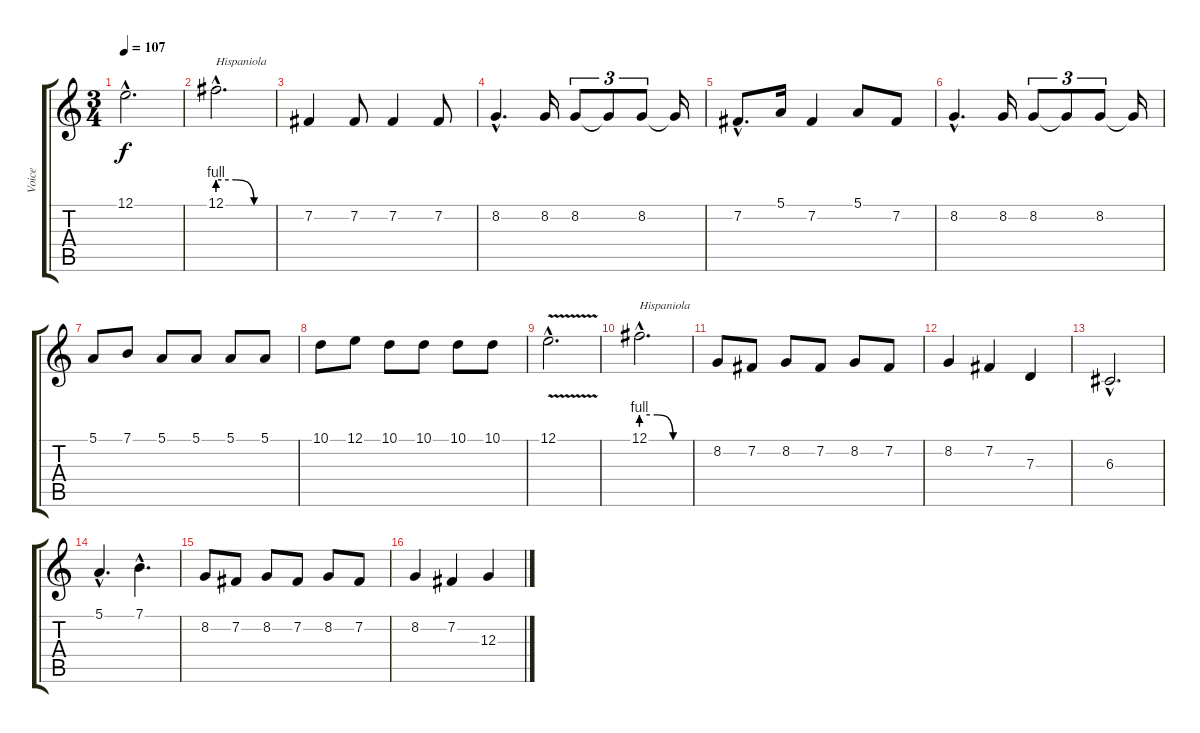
\track ("Voice" "Voice") {instrument voiceoohs}
\staff {score tabs}
\tuning (E4 B3 G3 D3 A2 E2) {hide}
\ts (3 4)
\tempo 107
\clef g2
\ks c
12.1{hac}.2{d dy f} |
12.1{be (custom 0 4 20 4 40 0 60 0) hac}.2{d txt "Hispaniola"} |
7.2.4 7.2.8 7.2.4 7.2.8 |
8.2{hac}.4{d} 8.2.16 8.2.8{tu (3 2)} 8.2{t}.8{tu (3 2)} 8.2.8{tu (3 2)} 8.2{t}.16 |
7.2{hac}.8{d} 5.1.16 7.2.4 5.1.8 7.2.8 |
8.2{hac}.4{d} 8.2.16 8.2.8{tu (3 2)} 8.2{t}.8{tu (3 2)} 8.2.8{tu (3 2)} 8.2{t}.16 |
5.1.8 7.1.8 5.1.8 5.1.8 5.1.8 5.1.8 |
10.1.8 12.1.8 10.1.8 10.1.8 10.1.8 10.1.8 |
12.1{v hac}.2{d} |
12.1{be (custom 0 4 20 4 40 0 60 0) hac}.2{d txt "Hispaniola"} |
8.2.8 7.2.8 8.2.8 7.2.8 8.2.8 7.2.8 |
8.2.4 7.2.4 7.3.4 |
6.3{hac}.2{d} |
5.1{hac}.4{d} 7.1{hac}.4{d} |
8.2.8 7.2.8 8.2.8 7.2.8 8.2.8 7.2.8 |
8.2.4 7.2.4 12.3.4
